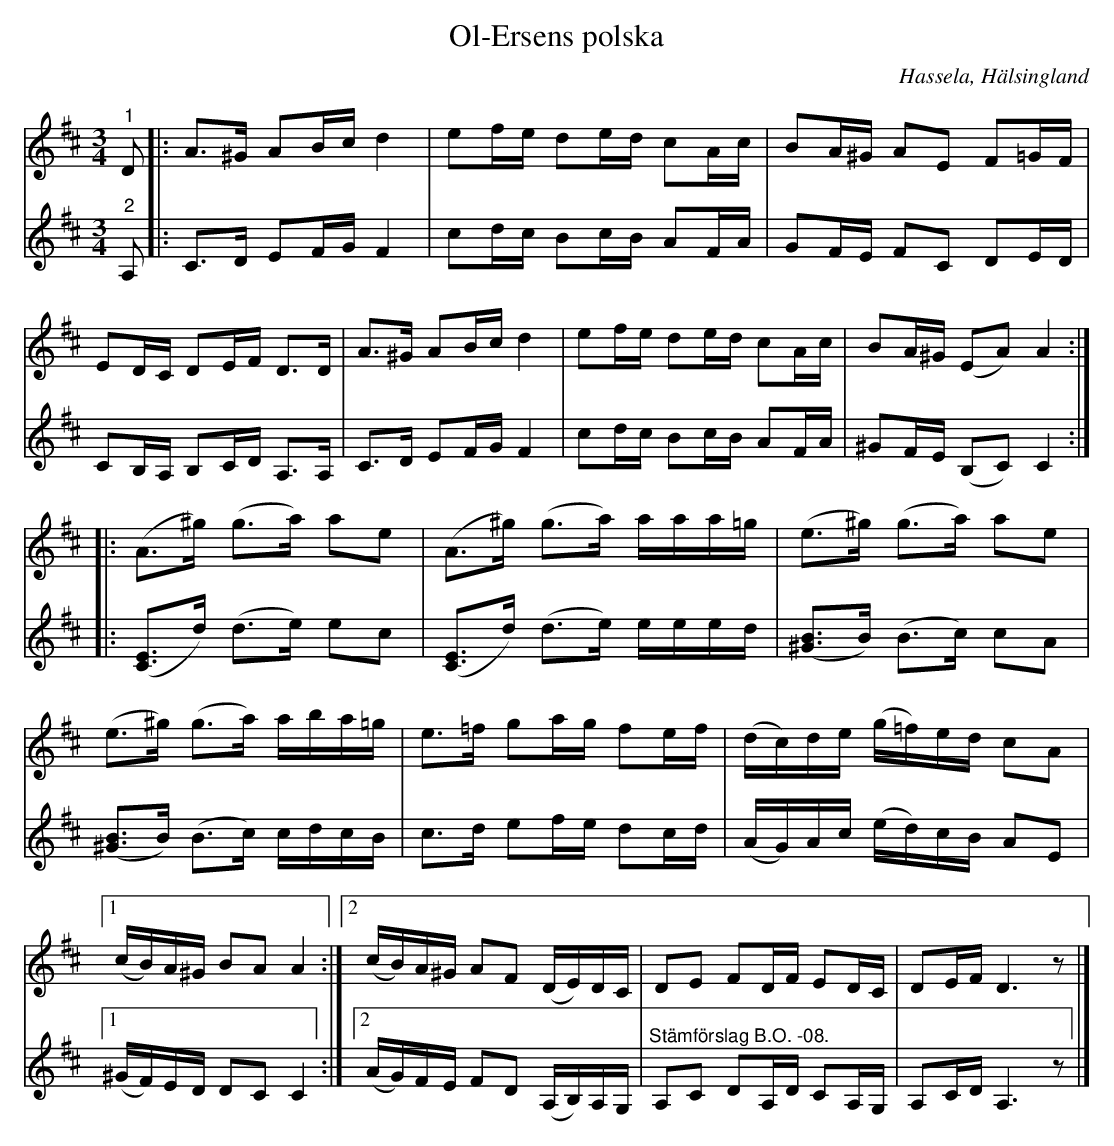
X:1
T:Ol-Ersens polska
O:Hassela, Hälsingland
L:1/16
M:3/4
K:D
V:1
"^1" D2 |: A2>^G2 A2Bc d4 | e2fe d2ed c2Ac | B2A^G A2E2 F2=GF |
E2DC D2EF D2>D2 | A2>^G2 A2Bc d4 | e2fe d2ed c2Ac | B2A^G (E2A2) A4 ::
(A2>^g2) (g2>a2) a2e2 | (A2>^g2) (g2>a2) aaa=g | (e2>^g2) (g2>a2) a2e2 |
(e2>^g2) (g2>a2) aba=g | e2>=f2 g2ag f2ef | (dc)de (g=f)ed c2A2 |1
(cB)A^G B2A2 A4 :|2 (cB)A^G A2F2 (DE)DC | D2E2 F2DF E2DC | D2EF D6 z2 |]
V:2
"^2" A,2 |: C2>D2 E2FG F4 | c2dc B2cB A2FA | G2FE F2C2 D2ED |
C2B,A, B,2CD A,2>A,2 | C2>D2 E2FG F4 | c2dc B2cB A2FA | ^G2FE (B,2C2) C4 ::
([CE]2>d2) (d2>e2) e2c2 | ([CE]2>d2) (d2>e2) eeed | ([^GB]2>B2) (B2>c2) c2A2 |
([^GB]2>B2) (B2>c2) cdcB | c2>d2 e2fe d2cd | (AG)Ac (ed)cB A2E2 |1
(^GF)ED D2C2 C4 :|2 (AG)FE F2D2 (A,B,)A,G, | "^Stämförslag B.O. -08." A,2C2 D2A,D C2A,G, | A,2CD A,6 z2 |]
